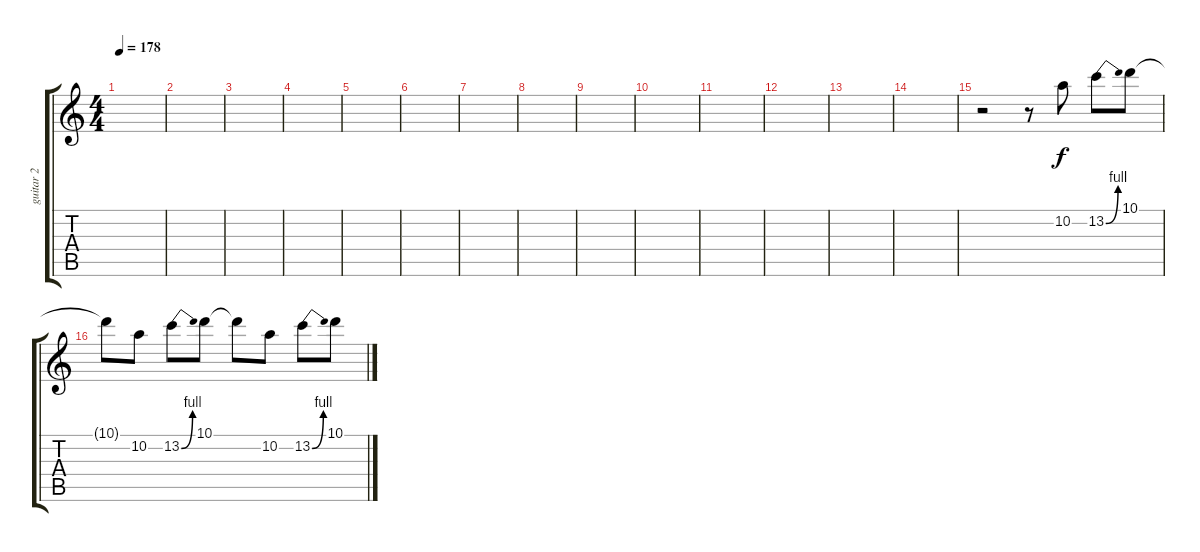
\track ("guitar 2" "guitar 2") {instrument distortionguitar}
\staff {score tabs}
\tuning (E4 B3 G3 D3 A2 E2) {hide}
\ts (4 4)
\tempo 178
\clef g2
\ks c
|
|
|
|
|
|
|
|
|
|
|
|
|
|
r.2{volume 16} r.8 10.2.8 13.2{be (bend 0 0 60 4)}.8 10.1.8 |
10.1{t}.8 10.2.8 13.2{be (bend 0 0 60 4)}.8 10.1.8 10.1{t}.8 10.2.8 13.2{be (bend 0 0 60 4)}.8 10.1.8
